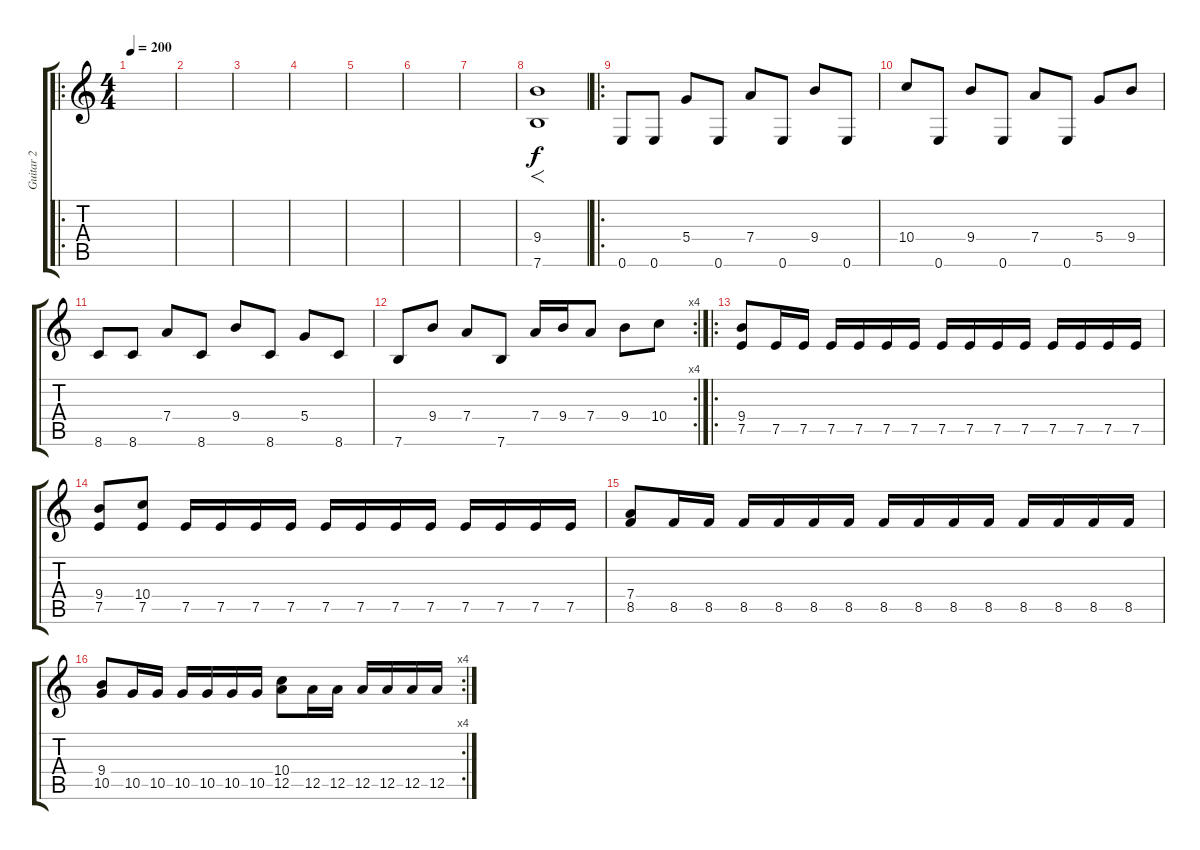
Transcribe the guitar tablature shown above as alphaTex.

\track ("Guitar 2" "Guitar 2") {instrument distortionguitar}
\staff {score tabs}
\tuning (E4 B3 G3 D3 A2 E2) {hide}
\ro
\ts (4 4)
\tempo 200
\clef g2
\ks c
|
|
|
|
|
|
|
(9.4 7.6).1{f} |
\ro
0.6.8 0.6.8 5.4.8 0.6.8 7.4.8 0.6.8 9.4.8 0.6.8 |
10.4.8 0.6.8 9.4.8 0.6.8 7.4.8 0.6.8 5.4.8 9.4.8 |
8.6.8 8.6.8 7.4.8 8.6.8 9.4.8 8.6.8 5.4.8 8.6.8 |
\rc 4
7.6.8 9.4.8 7.4.8 7.6.8 7.4.16 9.4.16 7.4.8 9.4.8 10.4.8 |
\ro
(9.4 7.5).8 7.5.16 7.5.16 7.5.16 7.5.16 7.5.16 7.5.16 7.5.16 7.5.16 7.5.16 7.5.16 7.5.16 7.5.16 7.5.16 7.5.16 |
(9.4 7.5).8 (10.4 7.5).8 7.5.16 7.5.16 7.5.16 7.5.16 7.5.16 7.5.16 7.5.16 7.5.16 7.5.16 7.5.16 7.5.16 7.5.16 |
(7.4 8.5).8 8.5.16 8.5.16 8.5.16 8.5.16 8.5.16 8.5.16 8.5.16 8.5.16 8.5.16 8.5.16 8.5.16 8.5.16 8.5.16 8.5.16 |
\rc 4
(9.4 10.5).8 10.5.16 10.5.16 10.5.16 10.5.16 10.5.16 10.5.16 (10.4 12.5).8 12.5.16 12.5.16 12.5.16 12.5.16 12.5.16 12.5.16
